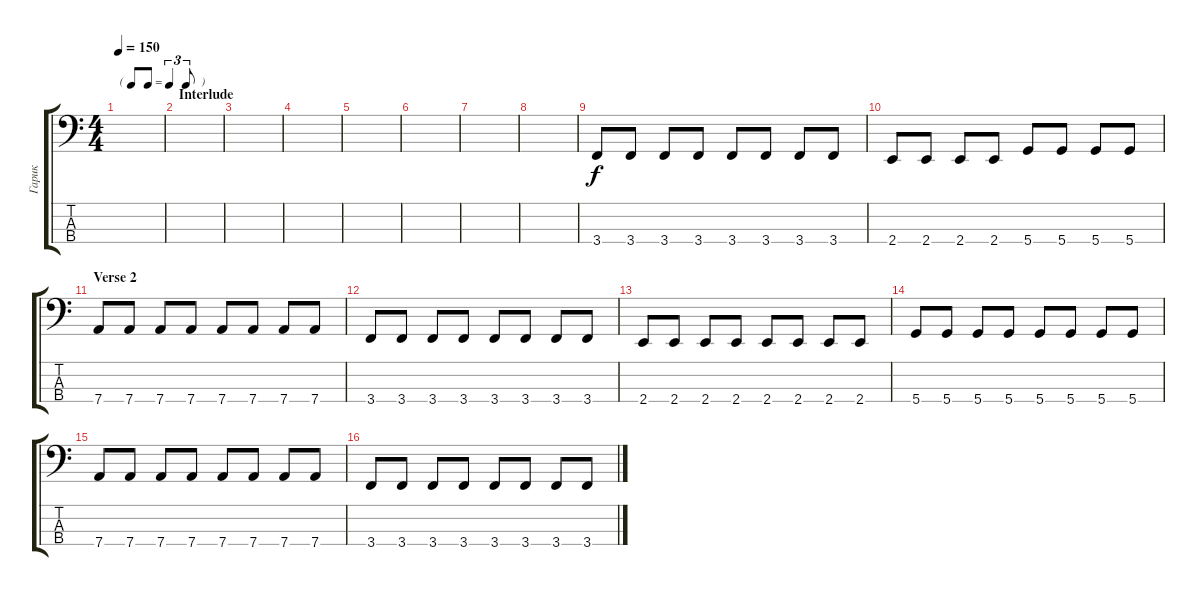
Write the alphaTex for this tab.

\track ("Гарик" "Гарик") {instrument electricbassfinger}
\staff {score tabs}
\tuning (F2 C2 G1 D1) {hide}
\ts (4 4)
\tf triplet8th
\tempo 150
\clef f4
\ks c
|
\section ("" "Interlude")
|
|
|
|
|
|
|
3.4.8 3.4.8 3.4.8 3.4.8 3.4.8 3.4.8 3.4.8 3.4.8 |
2.4.8 2.4.8 2.4.8 2.4.8 5.4.8 5.4.8 5.4.8 5.4.8 |
\section ("" "Verse 2")
7.4.8 7.4.8 7.4.8 7.4.8 7.4.8 7.4.8 7.4.8 7.4.8 |
3.4.8 3.4.8 3.4.8 3.4.8 3.4.8 3.4.8 3.4.8 3.4.8 |
2.4.8 2.4.8 2.4.8 2.4.8 2.4.8 2.4.8 2.4.8 2.4.8 |
5.4.8 5.4.8 5.4.8 5.4.8 5.4.8 5.4.8 5.4.8 5.4.8 |
7.4.8 7.4.8 7.4.8 7.4.8 7.4.8 7.4.8 7.4.8 7.4.8 |
3.4.8 3.4.8 3.4.8 3.4.8 3.4.8 3.4.8 3.4.8 3.4.8
